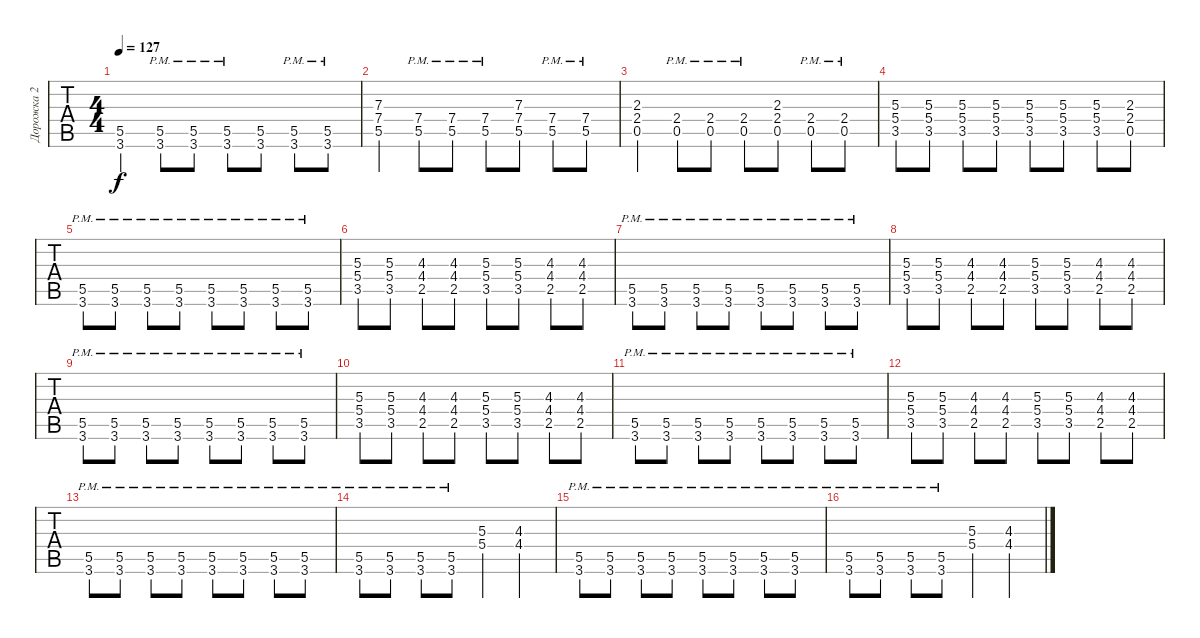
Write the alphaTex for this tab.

\track ("Дорожка 2" "Дорожка 2") {instrument distortionguitar}
\staff {tabs}
\tuning (E4 B3 G3 D3 A2 E2) {hide}
\ts (4 4)
\tempo 127
\clef g2
\ks c
(5.5 3.6).4{dy f} (5.5{pm} 3.6{pm}).8 (5.5{pm} 3.6{pm}).8 (5.5{pm} 3.6{pm}).8 (5.5 3.6).8 (5.5{pm} 3.6{pm}).8 (5.5{pm} 3.6{pm}).8 |
(7.3 7.4 5.5).4 (7.4{pm} 5.5{pm}).8 (7.4{pm} 5.5{pm}).8 (7.4{pm} 5.5{pm}).8 (7.3 7.4 5.5).8 (7.4{pm} 5.5{pm}).8 (7.4{pm} 5.5{pm}).8 |
(2.3 2.4 0.5).4 (2.4{pm} 0.5{pm}).8 (2.4{pm} 0.5{pm}).8 (2.4{pm} 0.5{pm}).8 (2.3 2.4 0.5).8 (2.4{pm} 0.5{pm}).8 (2.4{pm} 0.5{pm}).8 |
(5.3 5.4 3.5).8 (5.3 5.4 3.5).8 (5.3 5.4 3.5).8 (5.3 5.4 3.5).8 (5.3 5.4 3.5).8 (5.3 5.4 3.5).8 (5.3 5.4 3.5).8 (2.3 2.4 0.5).8 |
(5.5{pm} 3.6{pm}).8 (5.5{pm} 3.6{pm}).8 (5.5{pm} 3.6{pm}).8 (5.5{pm} 3.6{pm}).8 (5.5{pm} 3.6{pm}).8 (5.5{pm} 3.6{pm}).8 (5.5{pm} 3.6{pm}).8 (5.5{pm} 3.6{pm}).8 |
(5.3 5.4 3.5).8 (5.3 5.4 3.5).8 (4.3 4.4 2.5).8 (4.3 4.4 2.5).8 (5.3 5.4 3.5).8 (5.3 5.4 3.5).8 (4.3 4.4 2.5).8 (4.3 4.4 2.5).8 |
(5.5{pm} 3.6{pm}).8 (5.5{pm} 3.6{pm}).8 (5.5{pm} 3.6{pm}).8 (5.5{pm} 3.6{pm}).8 (5.5{pm} 3.6{pm}).8 (5.5{pm} 3.6{pm}).8 (5.5{pm} 3.6{pm}).8 (5.5{pm} 3.6{pm}).8 |
(5.3 5.4 3.5).8 (5.3 5.4 3.5).8 (4.3 4.4 2.5).8 (4.3 4.4 2.5).8 (5.3 5.4 3.5).8 (5.3 5.4 3.5).8 (4.3 4.4 2.5).8 (4.3 4.4 2.5).8 |
(5.5{pm} 3.6{pm}).8 (5.5{pm} 3.6{pm}).8 (5.5{pm} 3.6{pm}).8 (5.5{pm} 3.6{pm}).8 (5.5{pm} 3.6{pm}).8 (5.5{pm} 3.6{pm}).8 (5.5{pm} 3.6{pm}).8 (5.5{pm} 3.6{pm}).8 |
(5.3 5.4 3.5).8 (5.3 5.4 3.5).8 (4.3 4.4 2.5).8 (4.3 4.4 2.5).8 (5.3 5.4 3.5).8 (5.3 5.4 3.5).8 (4.3 4.4 2.5).8 (4.3 4.4 2.5).8 |
(5.5{pm} 3.6{pm}).8 (5.5{pm} 3.6{pm}).8 (5.5{pm} 3.6{pm}).8 (5.5{pm} 3.6{pm}).8 (5.5{pm} 3.6{pm}).8 (5.5{pm} 3.6{pm}).8 (5.5{pm} 3.6{pm}).8 (5.5{pm} 3.6{pm}).8 |
(5.3 5.4 3.5).8 (5.3 5.4 3.5).8 (4.3 4.4 2.5).8 (4.3 4.4 2.5).8 (5.3 5.4 3.5).8 (5.3 5.4 3.5).8 (4.3 4.4 2.5).8 (4.3 4.4 2.5).8 |
(5.5{pm} 3.6{pm}).8 (5.5{pm} 3.6{pm}).8 (5.5{pm} 3.6{pm}).8 (5.5{pm} 3.6{pm}).8 (5.5{pm} 3.6{pm}).8 (5.5{pm} 3.6{pm}).8 (5.5{pm} 3.6{pm}).8 (5.5{pm} 3.6{pm}).8 |
(5.5{pm} 3.6{pm}).8 (5.5{pm} 3.6{pm}).8 (5.5{pm} 3.6{pm}).8 (5.5{pm} 3.6{pm}).8 (5.3 5.4).4 (4.3 4.4).4 |
(5.5{pm} 3.6{pm}).8 (5.5{pm} 3.6{pm}).8 (5.5{pm} 3.6{pm}).8 (5.5{pm} 3.6{pm}).8 (5.5{pm} 3.6{pm}).8 (5.5{pm} 3.6{pm}).8 (5.5{pm} 3.6{pm}).8 (5.5{pm} 3.6{pm}).8 |
(5.5{pm} 3.6{pm}).8 (5.5{pm} 3.6{pm}).8 (5.5{pm} 3.6{pm}).8 (5.5{pm} 3.6{pm}).8 (5.3 5.4).4 (4.3 4.4).4
